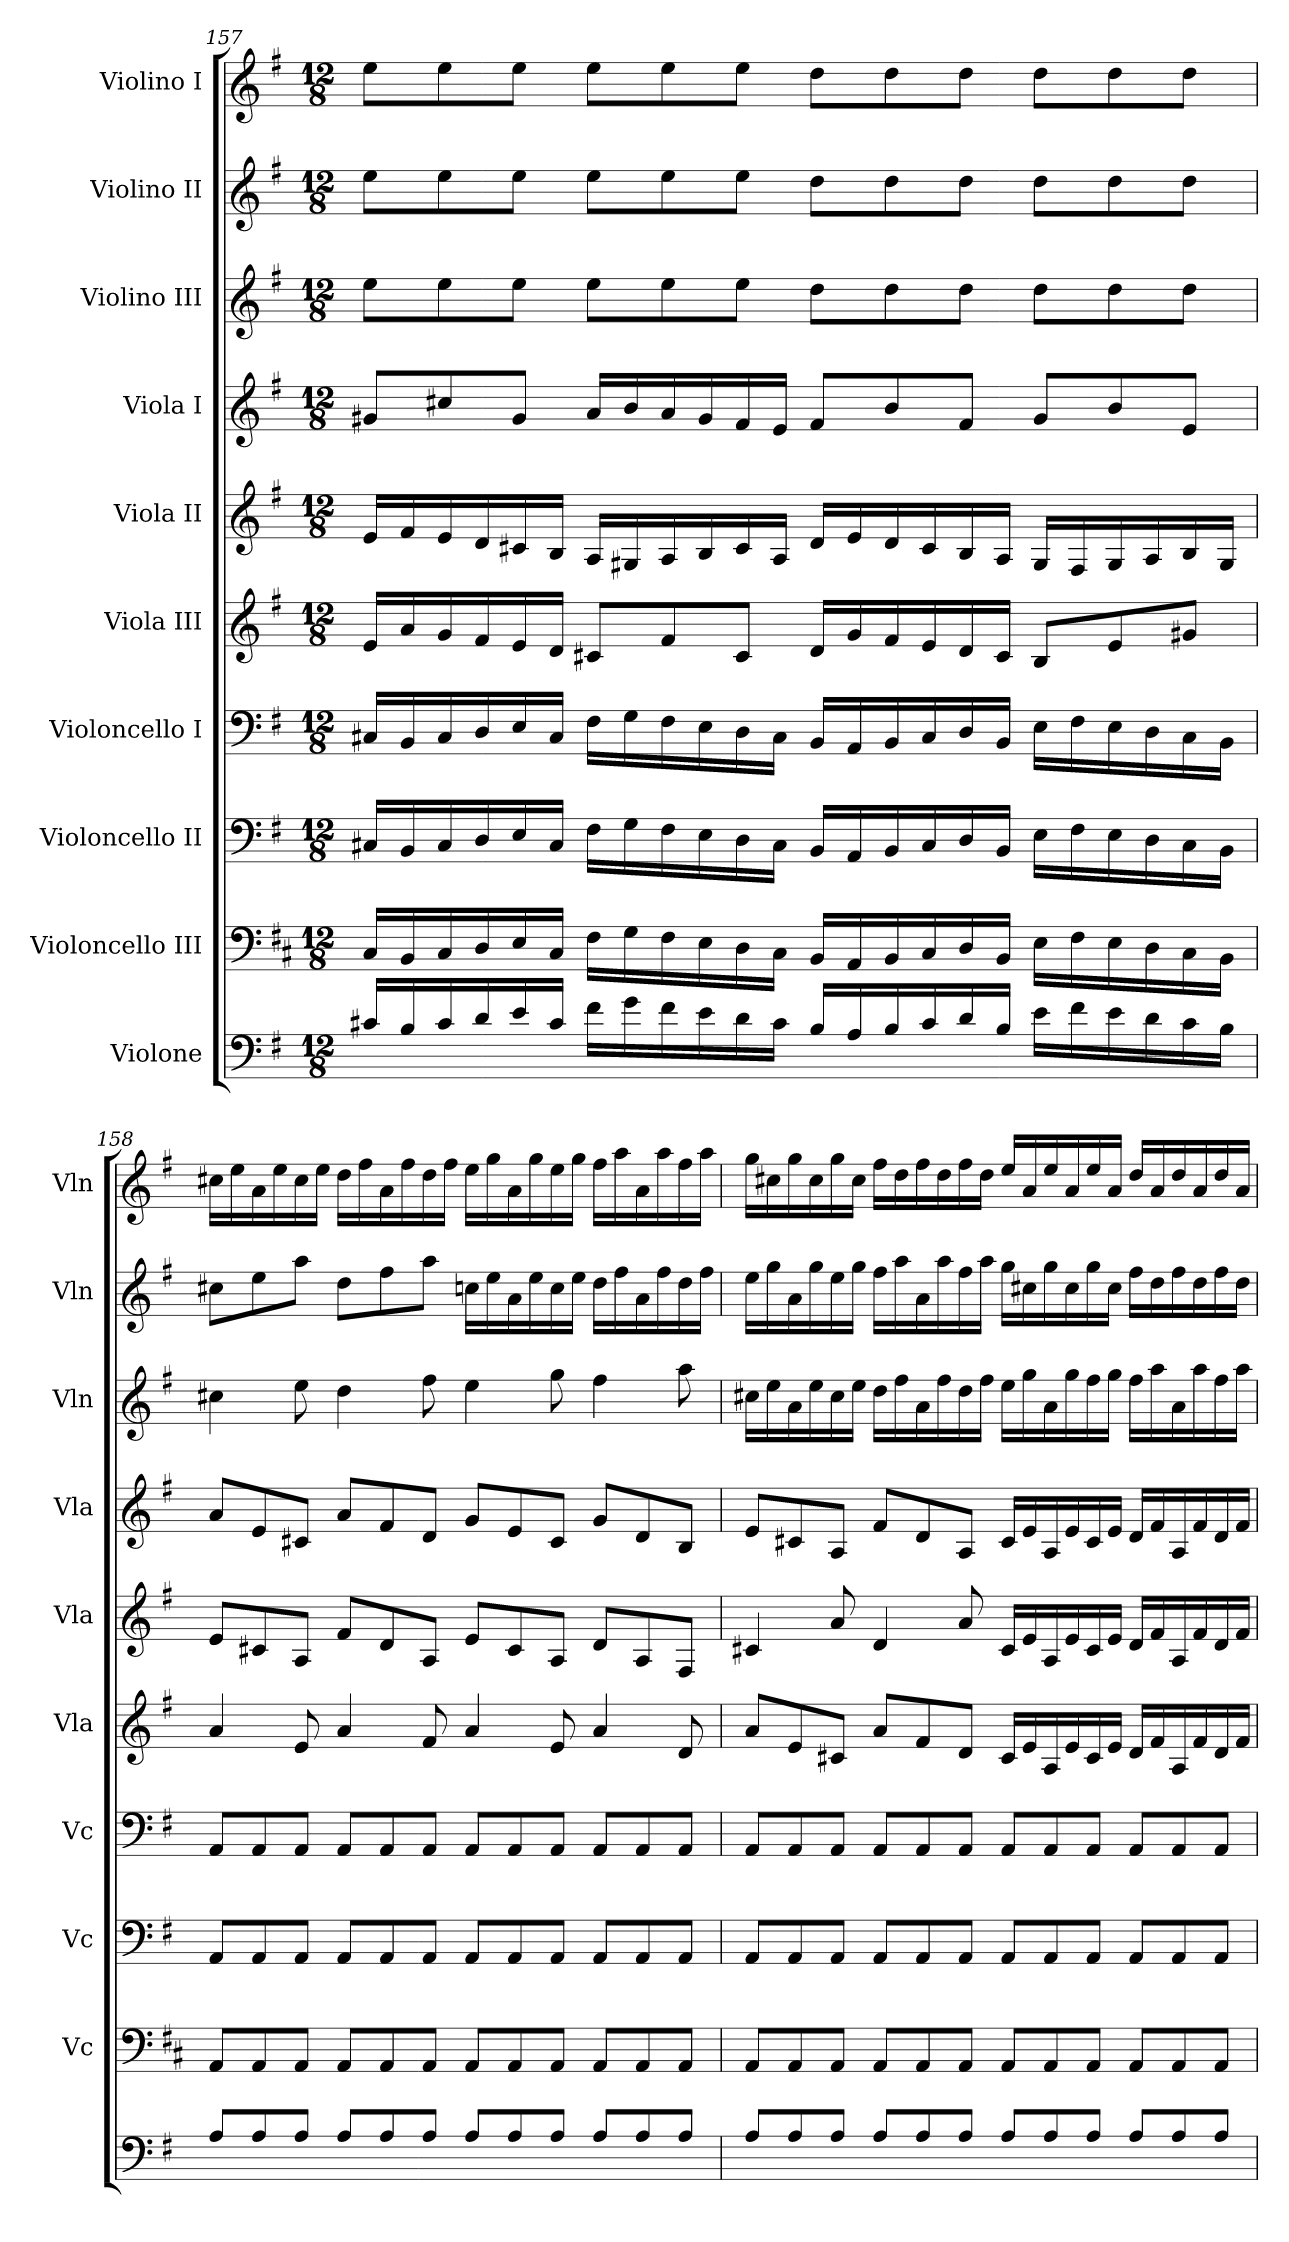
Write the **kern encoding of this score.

**kern	**kern	**kern	**kern	**kern	**kern	**kern	**kern	**kern	**kern
*part10	*part9	*part8	*part7	*part6	*part5	*part4	*part3	*part2	*part1
*staff10	*staff9	*staff8	*staff7	*staff6	*staff5	*staff4	*staff3	*staff2	*staff1
*I"Violone	*I"Violoncello III	*I"Violoncello  II	*I"Violoncello   I	*I"Viola       III	*I"Viola        II	*I"Viola         I	*I"Violino     III	*I"Violino      II	*I"Violino       I
*	*I'Vc	*I'Vc	*I'Vc	*I'Vla	*I'Vla	*I'Vla	*I'Vln	*I'Vln	*I'Vln
!!LO:PB:g=z
*clefF4	*clefF4	*clefF4	*clefF4	*clefG2	*clefG2	*clefG2	*clefG2	*clefG2	*clefG2
*ITrd7c12	*	*	*	*	*	*	*	*	*
*k[f#]	*k[f#c#]	*k[f#]	*k[f#]	*k[f#]	*k[f#]	*k[f#]	*k[f#]	*k[f#]	*k[f#]
*G:	*D:	*G:	*G:	*G:	*G:	*G:	*G:	*G:	*G:
*M12/8	*M12/8	*M12/8	*M12/8	*M12/8	*M12/8	*M12/8	*M12/8	*M12/8	*M12/8
=157	=157	=157	=157	=157	=157	=157	=157	=157	=157
16C#X/LL	16C#/LL	16C#X/LL	16C#X/LL	16e/LL	16e/LL	8g#X/L	8ee\L	8ee\L	8ee\L
16BB/	16BB/	16BB/	16BB/	16a/	16f#/	.	.	.	.
16C#/	16C#/	16C#/	16C#/	16g/	16e/	8cc#X/	8ee\	8ee\	8ee\
16D/	16D/	16D/	16D/	16f#/	16d/	.	.	.	.
16E/	16E/	16E/	16E/	16e/	16c#X/	8g#/J	8ee\J	8ee\J	8ee\J
16C#/JJ	16C#/JJ	16C#/JJ	16C#/JJ	16d/JJ	16B/JJ	.	.	.	.
16F#\LL	16F#\LL	16F#\LL	16F#\LL	8c#X/L	16A/LL	16a/LL	8ee\L	8ee\L	8ee\L
16G\	16G\	16G\	16G\	.	16G#X/	16b/	.	.	.
16F#\	16F#\	16F#\	16F#\	8f#/	16A/	16a/	8ee\	8ee\	8ee\
16E\	16E\	16E\	16E\	.	16B/	16g#/	.	.	.
16D\	16D\	16D\	16D\	8c#/J	16c#/	16f#/	8ee\J	8ee\J	8ee\J
16C#\JJ	16C#\JJ	16C#\JJ	16C#\JJ	.	16A/JJ	16e/JJ	.	.	.
16BB/LL	16BB/LL	16BB/LL	16BB/LL	16d/LL	16d/LL	8f#/L	8dd\L	8dd\L	8dd\L
16AA/	16AA/	16AA/	16AA/	16g/	16e/	.	.	.	.
16BB/	16BB/	16BB/	16BB/	16f#/	16d/	8b/	8dd\	8dd\	8dd\
16C#/	16C#/	16C#/	16C#/	16e/	16c#/	.	.	.	.
16D/	16D/	16D/	16D/	16d/	16B/	8f#/J	8dd\J	8dd\J	8dd\J
16BB/JJ	16BB/JJ	16BB/JJ	16BB/JJ	16c#/JJ	16A/JJ	.	.	.	.
16E\LL	16E\LL	16E\LL	16E\LL	8B/L	16G#/LL	8g#/L	8dd\L	8dd\L	8dd\L
16F#\	16F#\	16F#\	16F#\	.	16F#/	.	.	.	.
16E\	16E\	16E\	16E\	8e/	16G#/	8b/	8dd\	8dd\	8dd\
16D\	16D\	16D\	16D\	.	16A/	.	.	.	.
16C#\	16C#\	16C#\	16C#\	8g#X/J	16B/	8e/J	8dd\J	8dd\J	8dd\J
16BB\JJ	16BB\JJ	16BB\JJ	16BB\JJ	.	16G#/JJ	.	.	.	.
!!LO:PB:g=z
=158	=158	=158	=158	=158	=158	=158	=158	=158	=158
8AA/L	8AA/L	8AA/L	8AA/L	4a/	8e/L	8a/L	4cc#X\	8cc#X\L	16cc#X\LL
.	.	.	.	.	.	.	.	.	16ee\
8AA/	8AA/	8AA/	8AA/	.	8c#X/	8e/	.	8ee\	16a\
.	.	.	.	.	.	.	.	.	16ee\
8AA/J	8AA/J	8AA/J	8AA/J	8e/	8A/J	8c#X/J	8ee\	8aa\J	16cc#\
.	.	.	.	.	.	.	.	.	16ee\JJ
8AA/L	8AA/L	8AA/L	8AA/L	4a/	8f#/L	8a/L	4dd\	8dd\L	16dd\LL
.	.	.	.	.	.	.	.	.	16ff#\
8AA/	8AA/	8AA/	8AA/	.	8d/	8f#/	.	8ff#\	16a\
.	.	.	.	.	.	.	.	.	16ff#\
8AA/J	8AA/J	8AA/J	8AA/J	8f#/	8A/J	8d/J	8ff#\	8aa\J	16dd\
.	.	.	.	.	.	.	.	.	16ff#\JJ
8AA/L	8AA/L	8AA/L	8AA/L	4a/	8e/L	8g/L	4ee\	16ccn\LL	16ee\LL
.	.	.	.	.	.	.	.	16ee\	16gg\
8AA/	8AA/	8AA/	8AA/	.	8c#/	8e/	.	16a\	16a\
.	.	.	.	.	.	.	.	16ee\	16gg\
8AA/J	8AA/J	8AA/J	8AA/J	8e/	8A/J	8c#/J	8gg\	16cc\	16ee\
.	.	.	.	.	.	.	.	16ee\JJ	16gg\JJ
8AA/L	8AA/L	8AA/L	8AA/L	4a/	8d/L	8g/L	4ff#\	16dd\LL	16ff#\LL
.	.	.	.	.	.	.	.	16ff#\	16aa\
8AA/	8AA/	8AA/	8AA/	.	8A/	8d/	.	16a\	16a\
.	.	.	.	.	.	.	.	16ff#\	16aa\
8AA/J	8AA/J	8AA/J	8AA/J	8d/	8F#/J	8B/J	8aa\	16dd\	16ff#\
.	.	.	.	.	.	.	.	16ff#\JJ	16aa\JJ
!!LO:PB:g=z
=159	=159	=159	=159	=159	=159	=159	=159	=159	=159
8AA/L	8AA/L	8AA/L	8AA/L	8a/L	4c#X/	8e/L	16cc#X\LL	16ee\LL	16gg\LL
.	.	.	.	.	.	.	16ee\	16gg\	16cc#X\
8AA/	8AA/	8AA/	8AA/	8e/	.	8c#X/	16a\	16a\	16gg\
.	.	.	.	.	.	.	16ee\	16gg\	16cc#\
8AA/J	8AA/J	8AA/J	8AA/J	8c#X/J	8a/	8A/J	16cc#\	16ee\	16gg\
.	.	.	.	.	.	.	16ee\JJ	16gg\JJ	16cc#\JJ
8AA/L	8AA/L	8AA/L	8AA/L	8a/L	4d/	8f#/L	16dd\LL	16ff#\LL	16ff#\LL
.	.	.	.	.	.	.	16ff#\	16aa\	16dd\
8AA/	8AA/	8AA/	8AA/	8f#/	.	8d/	16a\	16a\	16ff#\
.	.	.	.	.	.	.	16ff#\	16aa\	16dd\
8AA/J	8AA/J	8AA/J	8AA/J	8d/J	8a/	8A/J	16dd\	16ff#\	16ff#\
.	.	.	.	.	.	.	16ff#\JJ	16aa\JJ	16dd\JJ
8AA/L	8AA/L	8AA/L	8AA/L	16c#/LL	16c#/LL	16c#/LL	16ee\LL	16gg\LL	16ee/LL
.	.	.	.	16e/	16e/	16e/	16gg\	16cc#X\	16a/
8AA/	8AA/	8AA/	8AA/	16A/	16A/	16A/	16a\	16gg\	16ee/
.	.	.	.	16e/	16e/	16e/	16gg\	16cc#\	16a/
8AA/J	8AA/J	8AA/J	8AA/J	16c#/	16c#/	16c#/	16ff#\	16gg\	16ee/
.	.	.	.	16e/JJ	16e/JJ	16e/JJ	16gg\JJ	16cc#\JJ	16a/JJ
8AA/L	8AA/L	8AA/L	8AA/L	16d/LL	16d/LL	16d/LL	16ff#\LL	16ff#\LL	16dd/LL
.	.	.	.	16f#/	16f#/	16f#/	16aa\	16dd\	16a/
8AA/	8AA/	8AA/	8AA/	16A/	16A/	16A/	16a\	16ff#\	16dd/
.	.	.	.	16f#/	16f#/	16f#/	16aa\	16dd\	16a/
8AA/J	8AA/J	8AA/J	8AA/J	16d/	16d/	16d/	16ff#\	16ff#\	16dd/
.	.	.	.	16f#/JJ	16f#/JJ	16f#/JJ	16aa\JJ	16dd\JJ	16a/JJ
=	=	=	=	=	=	=	=	=	=
*-	*-	*-	*-	*-	*-	*-	*-	*-	*-
